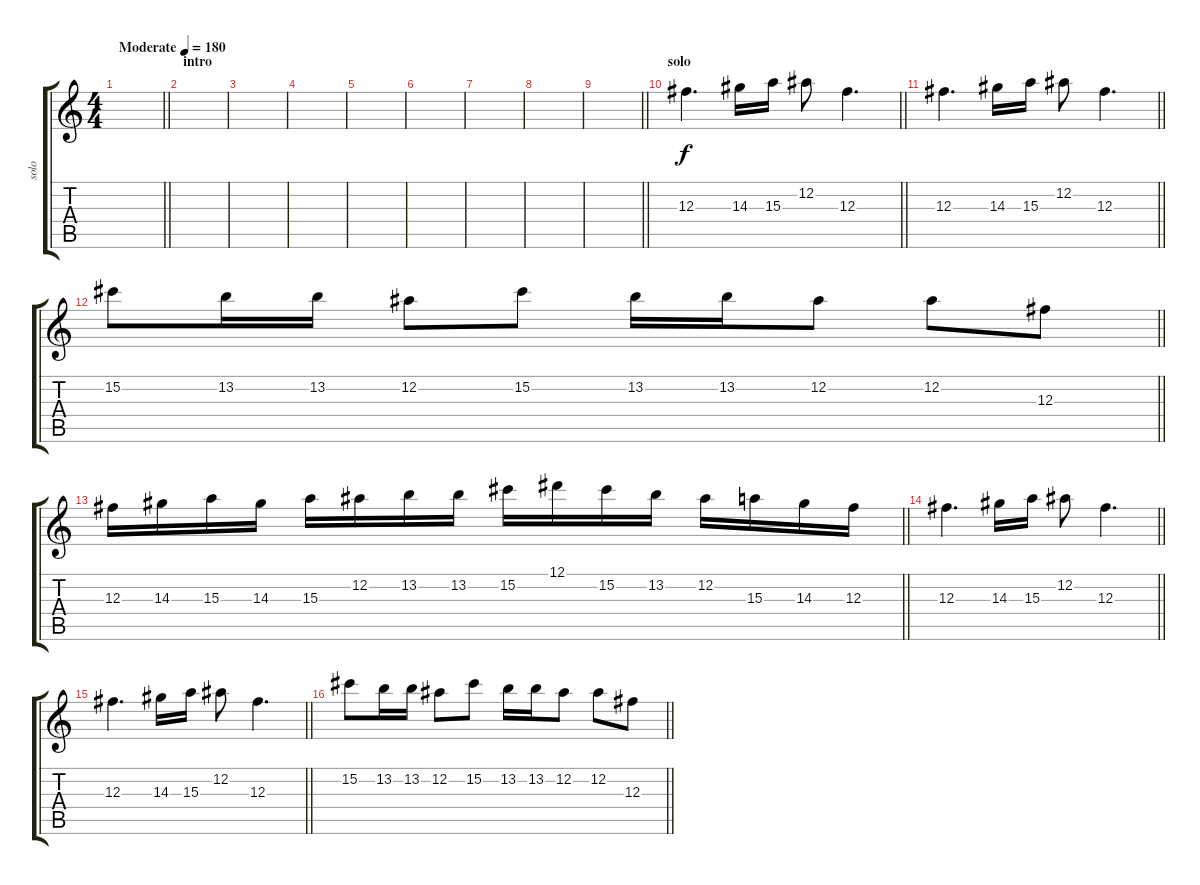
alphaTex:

\track ("solo" "solo") {instrument overdrivenguitar}
\staff {score tabs}
\tuning (Eb4 Bb3 Gb3 Db3 Ab2 Eb2) {hide}
\ts (4 4)
\tempo (180 "Moderate")
\clef g2
\barLineRight lightlight
\ks c
|
\section ("" "intro")
|
|
|
|
|
|
|
\barLineRight lightlight
|
\section ("" "solo")
\barLineRight lightlight
12.3.4{d} 14.3.16 15.3.16 12.2.8 12.3.4{d} |
\barLineRight lightlight
12.3.4{d} 14.3.16 15.3.16 12.2.8 12.3.4{d} |
\barLineRight lightlight
15.2.8 13.2.16 13.2.16 12.2.8 15.2.8 13.2.16 13.2.16 12.2.8 12.2.8 12.3.8 |
\barLineRight lightlight
12.3.16 14.3.16 15.3.16 14.3.16 15.3.16 12.2.16 13.2.16 13.2.16 15.2.16 12.1.16 15.2.16 13.2.16 12.2.16 15.3.16 14.3.16 12.3.16 |
\barLineRight lightlight
12.3.4{d} 14.3.16 15.3.16 12.2.8 12.3.4{d} |
\barLineRight lightlight
12.3.4{d} 14.3.16 15.3.16 12.2.8 12.3.4{d} |
\barLineRight lightlight
15.2.8 13.2.16 13.2.16 12.2.8 15.2.8 13.2.16 13.2.16 12.2.8 12.2.8 12.3.8
